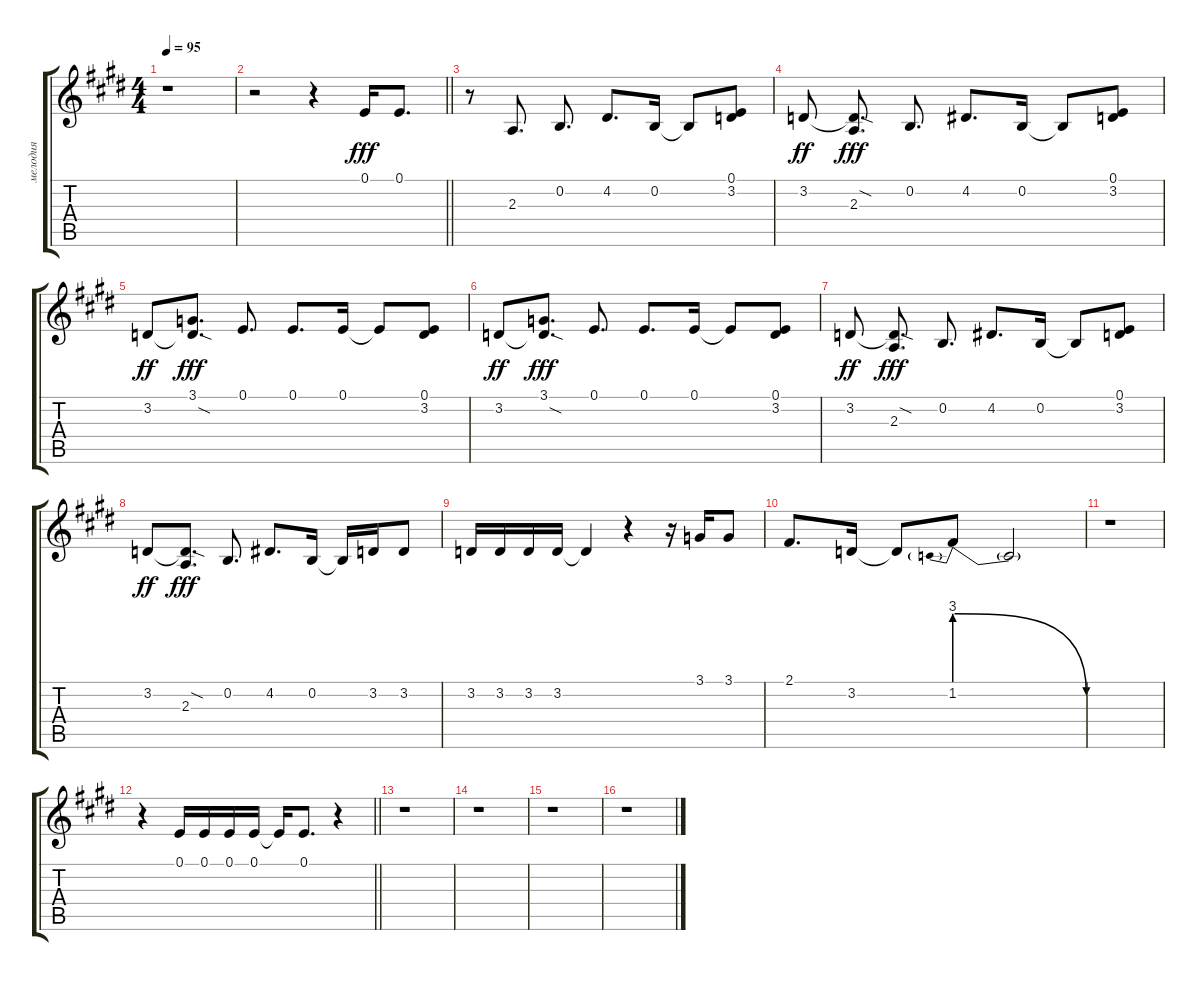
\track ("мелодия" "мелодия") {instrument accordion}
\staff {score tabs}
\tuning (E4 B3 G3 D3 A2 E2) {hide}
\ts (4 4)
\tempo 95
\clef g2
\ks e
r.1{dy fff} |
\barLineRight lightlight
r.2 r.4 0.1.16 0.1.8{d} |
\section ("" "")
r.8 2.3.8{d} 0.2.8{d} 4.2.8{d} 0.2.16 0.2{t}.8 (0.1 3.2).8 |
3.2.8{dy ff beam split} (3.2{sod t} 2.3).8{d dy fff} 0.2.8{d} 4.2.8{d} 0.2.16 0.2{t}.8 (0.1 3.2).8 |
3.2.8{dy ff} (3.1 3.2{sod t}).8{d dy fff} 0.1.8{d} 0.1.8{d} 0.1.16 0.1{t}.8 (0.1 3.2).8 |
3.2.8{dy ff} (3.1 3.2{sod t}).8{d dy fff} 0.1.8{d} 0.1.8{d} 0.1.16 0.1{t}.8 (0.1 3.2).8 |
3.2.8{dy ff beam split} (3.2{sod t} 2.3).8{d dy fff} 0.2.8{d} 4.2.8{d} 0.2.16 0.2{t}.8 (0.1 3.2).8 |
3.2.8{dy ff} (3.2{sod t} 2.3).8{d dy fff} 0.2.8{d} 4.2.8{d} 0.2.16 0.2{t}.16 3.2.16 3.2.8 |
3.2.16 3.2.16 3.2.16 3.2.16 3.2{t}.4 r.4 r.16 3.1.16 3.1.8 |
2.1.8{d} 3.2.16 3.2{t}.8 1.2{be (prebendrelease 0 12 60 0)}.8 1.2{t}.2 |
r.1 |
\barLineRight lightlight
r.4 0.1.16 0.1.16 0.1.16 0.1.16 0.1{t}.16 0.1.8{d} r.4 |
\section ("" "")
r.1 |
r.1 |
r.1 |
r.1
